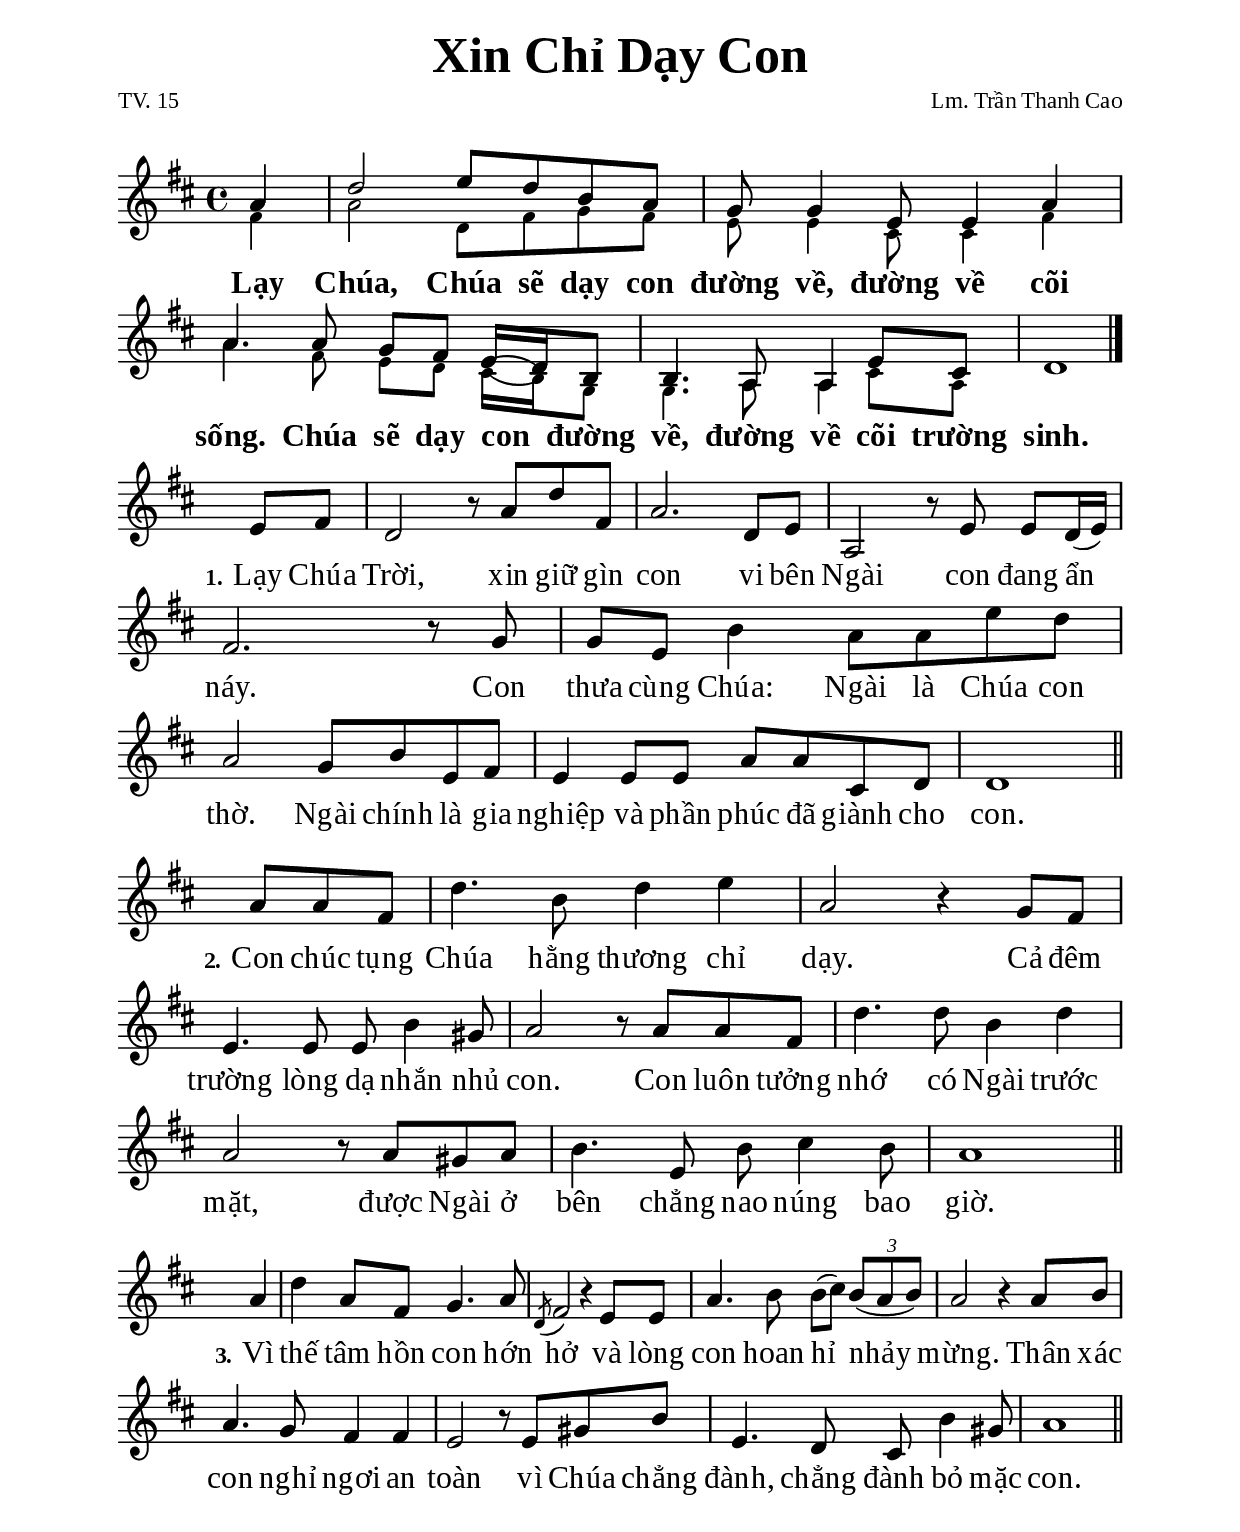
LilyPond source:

% Cài đặt chung
\version "2.20.0"
\include "english.ly"

\header {
  title = \markup { \fontsize #3 "Xin Chỉ Dạy Con" }
  poet = "TV. 15"
  composer = "Lm. Trần Thanh Cao"
  arranger = " "
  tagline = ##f
}

\paper {
  #(set-paper-size "a4")
  top-margin = 10\mm
  bottom-margin = 10\mm
  left-margin = 20\mm
  right-margin = 20\mm
  indent = #0
  #(define fonts
    (make-pango-font-tree
      "Liberation Serif"
      "Liberation Serif"
      "Liberation Serif"
      (/ 20 20)))
  page-count = #1
}

% Nhạc điệp khúc
nhacDiepKhucSop = \relative c'' {
  \partial 4 a4 |
  d2 e8 d b a |
  g g4 e8 e4 a |
  a4. a8 g fs e16 _(d) b8 |
  b4. a8 a4 e'8 cs |
  d1 \bar "|."
}

nhacDiepKhucBas = \relative c' {
  \partial 4 fs4 |
  a2 d,8 fs g fs |
  e e4 cs8 cs4 fs4 |
  a4. fs8 e d cs16 ^(b) g8 |
  g4. a8 a4 cs8 a |
  \skip 4
}

% Nhạc phiên khúc
nhacPhienKhucMot = \relative c' {
  \partial 4 e8 fs |
  d2 r8 a'8 d fs, |
  a2. d,8 e |
  a,2 r8 e'8 e d16 (e) |
  fs2. r8 g |
  g e b'4 a8 a e' d |
  a2 g8 b e, fs |
  e4 e8 e a a cs, d |
  d1 \bar "||"
}

nhacPhienKhucHai = \relative c'' {
  \partial 4. a8 a fs |
  d'4. b8 d4 e |
  a,2 r4 g8 fs |
  e4. e8 e b'4 gs8 |
  a2 r8 a a fs |
  d'4. d8 b4 d |
  a2 r8 a8 gs a |
  b4. e,8 b' cs4 b8 |
  a1 \bar "||"
}

nhacPhienKhucBa = \relative c'' {
  \partial 4 a4 |
  d a8 fs g4. a8 |
  \acciaccatura d,8 fs2 r4 e8 e |
  a4. b8 b (cs) \tuplet 3/2 { b8 (a b) } |
  a2 r4 a8 b |
  a4. g8 fs4 fs |
  e2 r8 e gs b |
  e,4. d8 cs b'4 gs8 |
  a1 \bar "||"
}

% Lời điệp khúc
loiDiepKhuc = \lyricmode {
  Lạy Chúa, Chúa sẽ dạy con đường về,
  đường về cõi sống.
  Chúa sẽ dạy con đường về,
  đường về cõi trường sinh.
}

% Lời phiên khúc
loiPhienKhucMot = \lyricmode {
  \set stanza = #"1."
  Lạy Chúa Trời, xin giữ gìn con
  vi bên Ngài con đang ẩn náy.
  Con thưa cùng Chúa: Ngài là Chúa con thờ.
  Ngài chính là gia nghiệp và phần phúc đã giành cho con.
}

loiPhienKhucHai = \lyricmode {
  \set stanza = #"2."
  Con chúc tụng Chúa hằng thương chỉ dạy.
  Cả đêm trường lòng dạ nhắn nhủ con.
  Con luôn tưởng nhớ có Ngài trước mặt,
  được Ngài ở bên chẳng nao núng bao giờ.
}

loiPhienKhucBa = \lyricmode {
  \set stanza = #"3."
  Vì thế tâm hồn con hớn hở và lòng con hoan hỉ nhảy mừng.
  Thân xác con nghỉ ngơi an toàn vì Chúa chẳng đành,
  chẳng đành bỏ mặc con.
}


% Dàn trang
\score {
  \new ChoirStaff <<
    \new Staff = diepKhuc \with {
        \consists "Merge_rests_engraver"
        \magnifyStaff #(magstep +1)
      }
      <<
      \new Voice = beSop {
        \voiceOne \key d \major \time 4/4 \nhacDiepKhucSop
      }
      \new Voice = beBas {
        \override NoteHead.font-size = #-2
        \voiceTwo \key d \major \time 4/4 \nhacDiepKhucBas
      }
    >>
    \new Lyrics \lyricsto beSop \loiDiepKhuc
  >>
  \layout {
    \override Lyrics.LyricText.font-series = #'bold
    \override Lyrics.LyricText.font-size = #+3
    \override Lyrics.LyricSpace.minimum-distance = #1.5
    \override Score.BarNumber.break-visibility = ##(#f #f #f)
  }
}

\score {
  \new ChoirStaff <<
    \new Staff = phienKhuc \with {
        \magnifyStaff #(magstep +1)
      }
      <<
      \new Voice = beSop {
        \key d \major \time 4/4 \nhacPhienKhucMot
      }
    >>
    \new Lyrics \lyricsto beSop \loiPhienKhucMot
  >>
  \layout {
    \override Staff.TimeSignature.transparent = ##t
    \override Lyrics.LyricText.font-size = #+3
    \override Lyrics.LyricSpace.minimum-distance = #0.5
    \override Score.BarNumber.break-visibility = ##(#f #f #f)
  }
}

\score {
  \new ChoirStaff <<
    \new Staff = phienKhuc \with {
        \magnifyStaff #(magstep +1)
      }
      <<
      \new Voice = beSop {
        \key d \major \time 4/4 \nhacPhienKhucHai
      }
    >>
    \new Lyrics \lyricsto beSop \loiPhienKhucHai
  >>
  \layout {
    \override Staff.TimeSignature.transparent = ##t
    \override Lyrics.LyricText.font-size = #+3
    \override Lyrics.LyricSpace.minimum-distance = #0.5
    \override Score.BarNumber.break-visibility = ##(#f #f #f)
  }
}

\score {
  \new ChoirStaff <<
    \new Staff = phienKhuc \with {
        \magnifyStaff #(magstep +1)
      }
      <<
      \new Voice = beSop {
        \key d \major \time 4/4 \nhacPhienKhucBa
      }
    >>
    \new Lyrics \lyricsto beSop \loiPhienKhucBa
  >>
  \layout {
    \override Staff.TimeSignature.transparent = ##t
    \override Lyrics.LyricText.font-size = #+3
    \override Lyrics.LyricSpace.minimum-distance = #0.5
    \override Score.BarNumber.break-visibility = ##(#f #f #f)
  }
}
